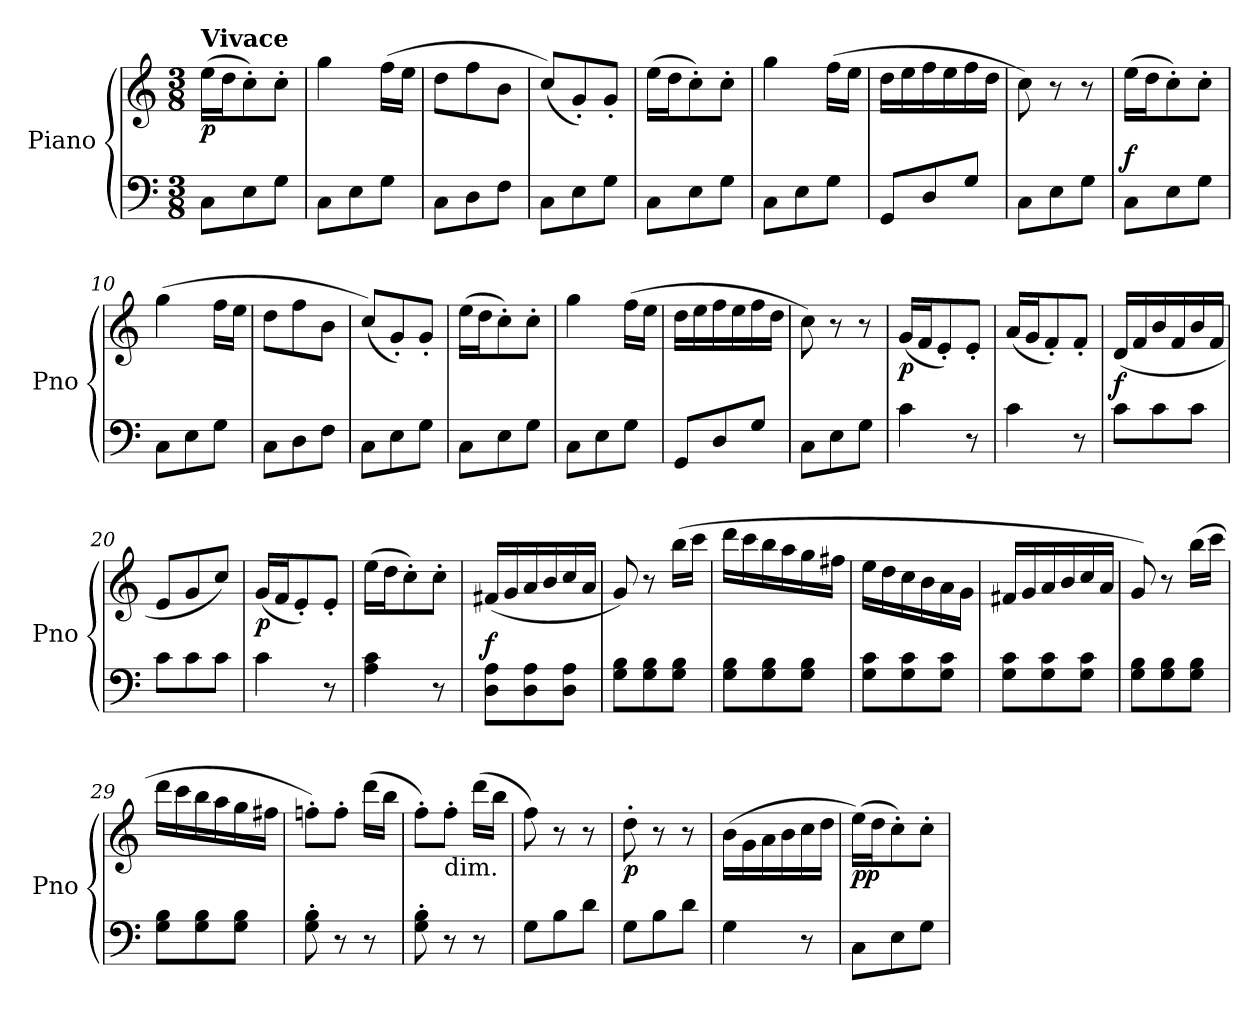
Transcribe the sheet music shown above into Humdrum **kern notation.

**kern	**kern	**dynam
*part1	*part1	*part1
*staff2	*staff1	*staff1/2
*I"Piano	*	*
*I'Pno	*	*
*clefF4	*clefG2	*
*k[]	*k[]	*
*M3/8	*M3/8	*
=1	=1	=1
!	!LO:TX:a:B:t=Vivace	!
!	!	!LO:DY:b
8C<\L	(>16ee\LL	p
.	16dd\J	.
8E<\	8cc'\)	.
8G<\J	8cc'\J	.
=2	=2	=2
8C\L	4gg\	.
8E\	.	.
8G\J	(>16ff\LL	.
.	16ee\JJ	.
=3	=3	=3
8C<\L	8dd\L	.
8D<\	8ff\	.
8F\J	8b\J	.
=4	=4	=4
8C<\L	(<8cc/L)	.
8E<\	8g'/)	.
8G\J	8g'/J	.
=5	=5	=5
8C\L	(>16ee\LL	.
.	16dd\J	.
8E\	8cc'\)	.
8G\J	8cc'\J	.
=6	=6	=6
8C\L	4gg\	.
8E\	.	.
8G\J	(>16ff\LL	.
.	16ee\JJ	.
=7	=7	=7
8GG/L	16dd\LL	.
.	16ee\	.
8D/	16ff\	.
.	16ee\	.
8G/J	16ff\	.
.	16dd\JJ	.
=8	=8	=8
8C\L	8cc\)	.
8E\	8r	.
8G\J	8r	.
!!LO:LB:g=z
=9	=9	=9
!	!	!LO:DY:a=2
8C\L	(>16ee\LL	f
.	16dd\J	.
8E\	8cc'\)	.
8G\J	8cc'\J	.
=10	=10	=10
8C\L	(>4gg\	.
8E\	.	.
8G\J	16ff\LL	.
.	16ee\JJ	.
=11	=11	=11
8C\L	8dd\L	.
8D\	8ff\	.
8F\J	8b\J	.
=12	=12	=12
8C\L	(<8cc/L)	.
8E\	8g'/)	.
8G\J	8g'/J	.
=13	=13	=13
8C\L	(>16ee\LL	.
.	16dd\J	.
8E\	8cc'\)	.
8G\J	8cc'\J	.
=14	=14	=14
8C\L	4gg\	.
8E\	.	.
8G\J	(>16ff\LL	.
.	16ee\JJ	.
=15	=15	=15
8GG/L	16dd\LL	.
.	16ee\	.
8D/	16ff\	.
.	16ee\	.
8G/J	16ff\	.
.	16dd\JJ	.
=16	=16	=16
8C<\L	8cc\)	.
8E<\	8r	.
8G<\J	8r	.
=17	=17	=17
!	!	!LO:DY:b
4c\	(<16g/LL	p
.	16f/J	.
.	8e'/)	.
8r	8e'/J	.
!!LO:LB:g=z
=18	=18	=18
4c\	(<16a/LL	.
.	16g/J	.
.	8f'/)	.
8r	8f'/J	.
=19	=19	=19
!	!	!LO:DY:b
8c\L	(<16d/LL	f
.	16f/	.
8c\	16b/	.
.	16f/	.
8c\J	16b/	.
.	16f/JJ	.
=20	=20	=20
8c\L	8e/L	.
8c\	8g/	.
8c\J	8cc/J)	.
=21	=21	=21
!	!	!LO:DY:b
4c\	(<16g/LL	p
.	16f/J	.
.	8e'/)	.
8r	8e'/J	.
=22	=22	=22
4A\ 4c\	(>16ee\LL	.
.	16dd\J	.
.	8cc'\)	.
8r	8cc'\J	.
=23	=23	=23
!	!	!LO:DY:a=2
8D\<< 8A\<<L	(<16f#X/LL	f
.	16g/	.
8D\ 8A\	16a/	.
.	16b/	.
8D\ 8A\J	16cc/	.
.	16a/JJ	.
=24	=24	=24
8G\ 8B\L	8g/)	.
8G\ 8B\	8r	.
8G\ 8B\J	(>16bb\LL	.
.	16ccc\JJ	.
!!LO:LB:g=z
=25	=25	=25
8G\ 8B\L	16ddd\LL	.
.	16ccc\	.
8G\ 8B\	16bb\	.
.	16aa\	.
8G\ 8B\J	16gg\	.
.	16ff#X\JJ	.
=26	=26	=26
8G\< 8c\<L	16ee\LL	.
.	16dd\	.
8G\ 8c\	16cc\	.
.	16b\	.
8G\ 8c\J	16a\	.
.	16g\JJ	.
=27	=27	=27
8G\ 8c\L	16f#X/LL	.
.	16g/	.
8G\ 8c\	16a/	.
.	16b/	.
8G\ 8c\J	16cc/	.
.	16a/JJ	.
=28	=28	=28
8G\ 8B\L	8g/)	.
8G\ 8B\	8r	.
8G\ 8B\J	(>16bb\LL	.
.	16ccc\JJ	.
=29	=29	=29
8G\ 8B\L	16ddd\LL	.
.	16ccc\	.
8G\ 8B\	16bb\	.
.	16aa\	.
8G\ 8B\J	16gg\	.
.	16ff#X\JJ	.
=30	=30	=30
8G\' 8B\'	8ffn'\L)	.
8r	8ff'\J	.
8r	(>16ddd\LL	.
.	16bb\JJ	.
!!LO:LB:g=z
=31	=31	=31
8G\' 8B\'	8ff'\L)	.
!	!LO:TX:b:t=dim.	!
8r	8ff'\J	.
8r	(>16ddd\LL	.
.	16bb\JJ	.
=32	=32	=32
8G\L	8ff\)	.
8B\	8r	.
8d\J	8r	.
=33	=33	=33
!	!	!LO:DY:b
8G\L	8dd'\	p
8B\	8r	.
8d\J	8r	.
=34	=34	=34
4G\	(>16b\LL	.
.	16g\	.
.	16a\	.
.	16b\	.
8r	16cc\	.
.	16dd\JJ	.
=35	=35	=35
!	!	!LO:DY:b
8C<\L	(>16ee\LL)	pp
.	16dd\J	.
8E\	8cc'\)	.
8G\J	8cc'\J	.
=	=	=
*-	*-	*-
